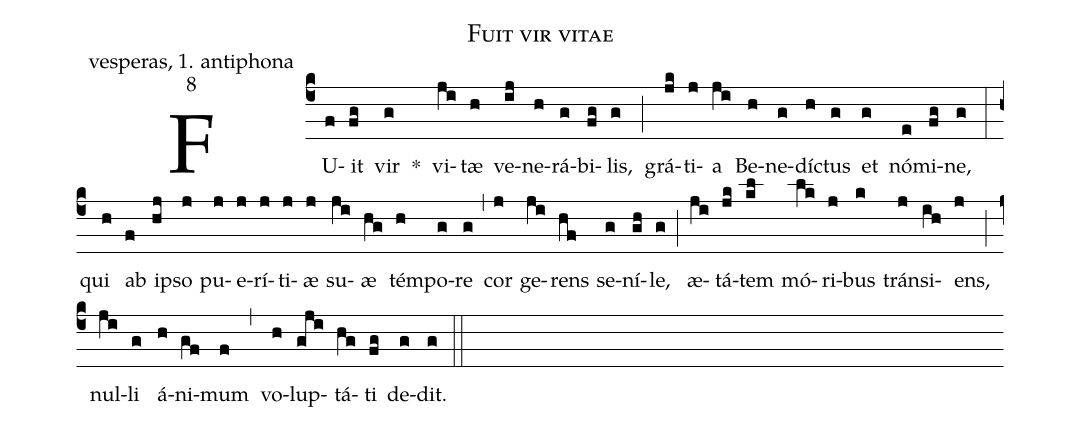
name: Fuit vir vitae;
office-part: vesperas, 1. antiphona;
mode: 8;
%%
(c4)
FU(f)it(fg) vir(g) *()
vi(ji)tæ(h) ve(ij)ne(h)rá(g)bi(fg)lis,(g) (;)
grá(jk)ti(j)a(ji) Be(h)ne(g)díc(h)tus(g) et(g) nó(e)mi(fg)ne,(g) (:)
qui(h) ab(f) ip(hj)so(j) pu(j)e(j)rí(j)ti(j)æ(j) su(ji)æ(hg) tém(h)po(g)re(g) (,)
cor(j) ge(ji)rens(hf) se(g)ní(gh)le,(g) (;)
æ(ji)tá(jk)tem(kl) mó(lk)ri(j)bus(k) trán(j)si(ih)ens,(j) (;)
nul(ji)li(g) á(h)ni(gf)mum(f) (,)
vo(h)lup(gji)tá(hg)ti(fg) de(g)dit.(g) (::)
